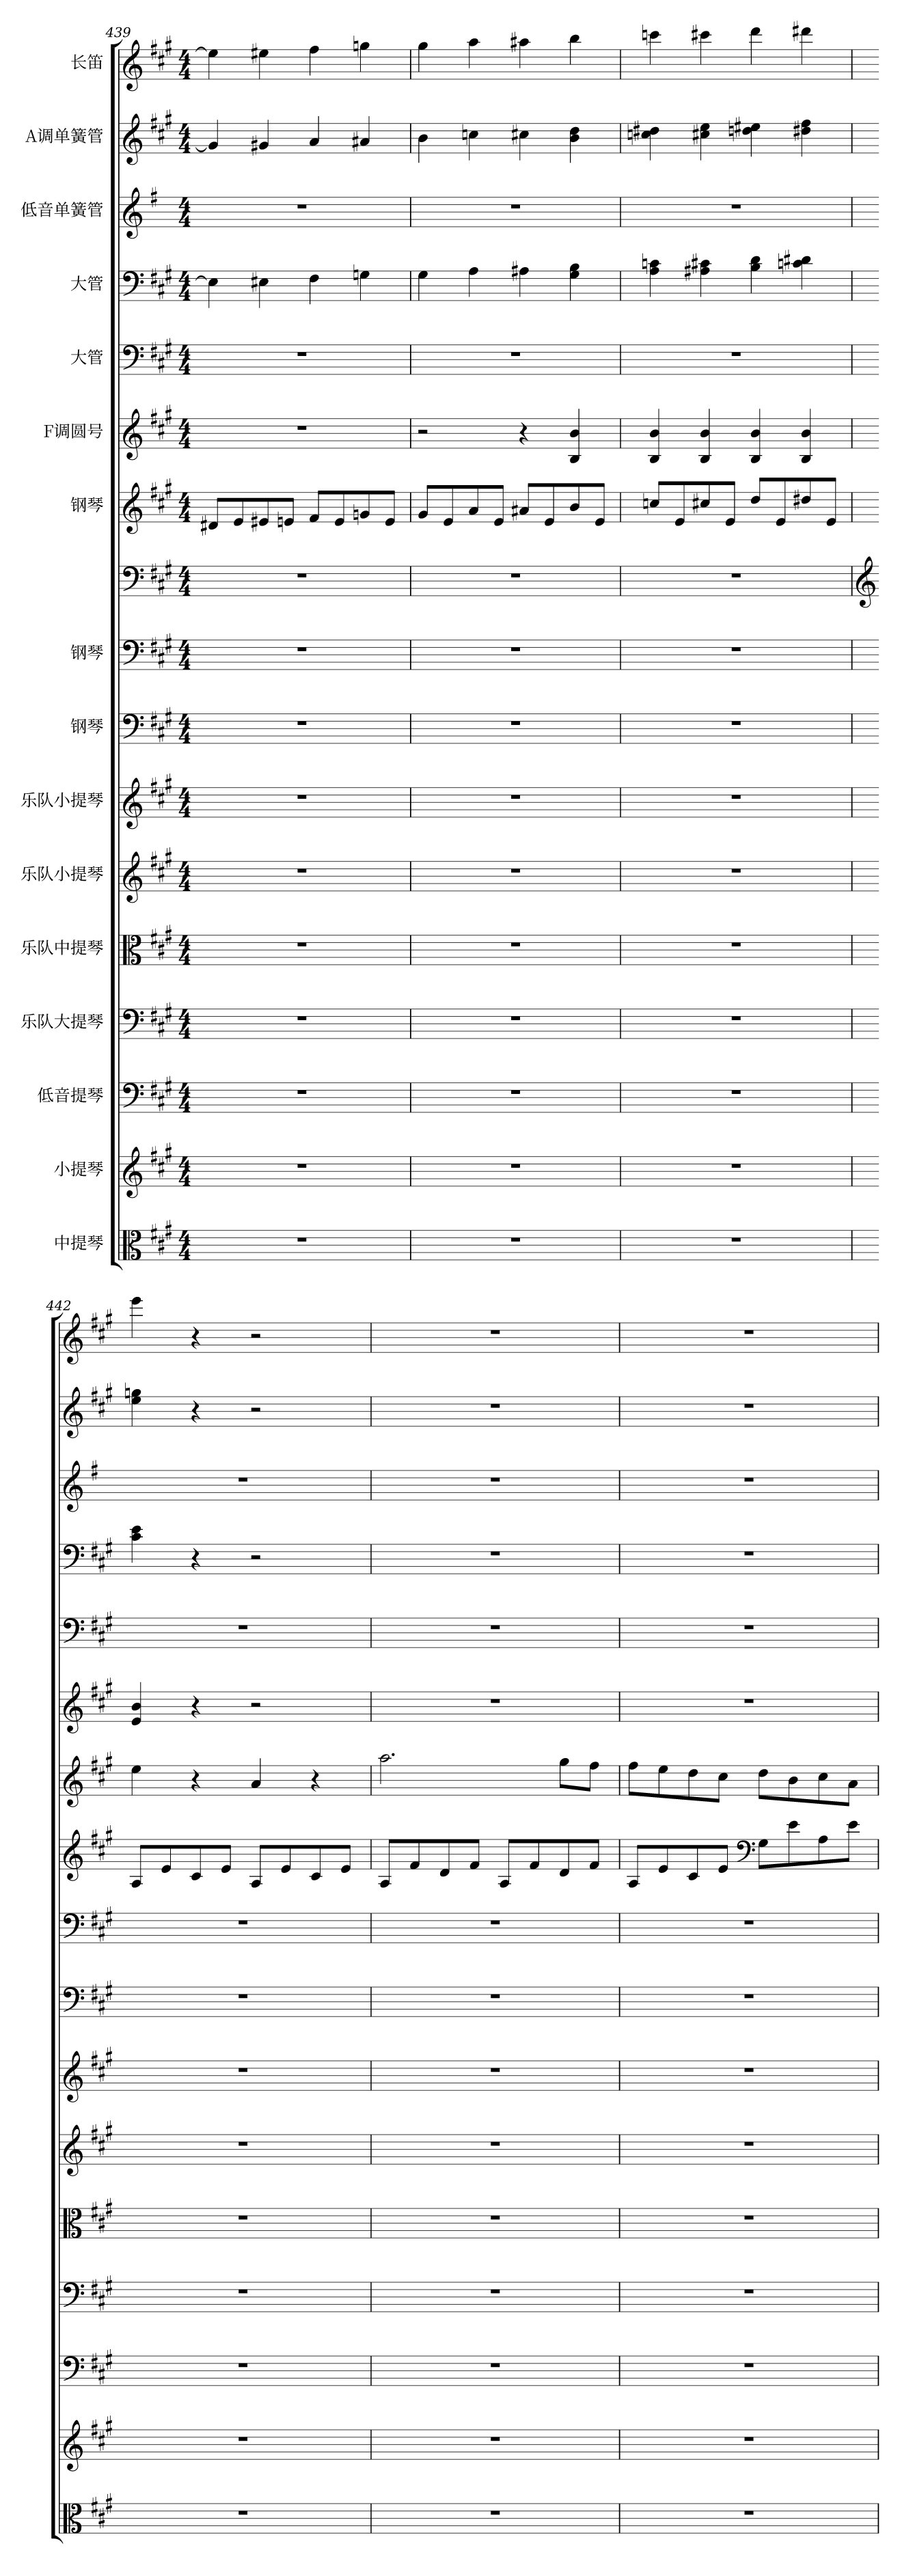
**kern	**kern	**kern	**kern	**kern	**kern	**kern	**kern	**kern	**kern	**kern	**kern	**kern	**kern	**kern	**kern	**kern
*part16	*part15	*part14	*part13	*part12	*part11	*part10	*part9	*part8	*part8	*part7	*part6	*part5	*part4	*part3	*part2	*part1
*staff17	*staff16	*staff15	*staff14	*staff13	*staff12	*staff11	*staff10	*staff9	*staff8	*staff7	*staff6	*staff5	*staff4	*staff3	*staff2	*staff1
*I"中提琴	*I"小提琴	*I"低音提琴	*I"乐队大提琴	*I"乐队中提琴	*I"乐队小提琴	*I"乐队小提琴	*I"钢琴	*I"钢琴	*	*I"钢琴	*I"F调圆号	*I"大管	*I"大管	*I"低音单簧管	*I"A调单簧管	*I"长笛
!!LO:PB:g=z
*clefC3	*clefG2	*clefF4	*clefF4	*clefC3	*clefG2	*clefG2	*clefF4	*clefF4	*clefF4	*clefG2	*clefG2	*clefF4	*clefF4	*clefG2	*clefG2	*clefG2
*	*	*ITrd7c12	*	*	*	*	*	*	*	*	*ITrd4c7	*	*	*ITrd8c14	*ITrd2c3	*
*k[f#c#g#]	*k[f#c#g#]	*k[f#c#g#]	*k[f#c#g#]	*k[f#c#g#]	*k[f#c#g#]	*k[f#c#g#]	*k[f#c#g#]	*k[f#c#g#]	*k[f#c#g#]	*k[f#c#g#]	*k[f#c#]	*k[f#c#g#]	*k[f#c#g#]	*k[f#]	*k[f#c#g#d#a#e#]	*k[f#c#g#]
*M4/4	*M4/4	*M4/4	*M4/4	*M4/4	*M4/4	*M4/4	*M4/4	*M4/4	*M4/4	*M4/4	*M4/4	*M4/4	*M4/4	*M4/4	*M4/4	*M4/4
=439	=439	=439	=439	=439	=439	=439	=439	=439	=439	=439	=439	=439	=439	=439	=439	=439
1r	1r	1r	1r	1r	1r	1r	1r	1r	1r	8d#X/L	1r	1r	4E\]	1r	4e/]	4ee\]
.	.	.	.	.	.	.	.	.	.	8e/	.	.	.	.	.	.
.	.	.	.	.	.	.	.	.	.	8e#X/	.	.	4E#X\	.	4e#X/	4ee#X\
.	.	.	.	.	.	.	.	.	.	8en/J	.	.	.	.	.	.
.	.	.	.	.	.	.	.	.	.	8f#/L	.	.	4F#\	.	4f#/	4ff#\
.	.	.	.	.	.	.	.	.	.	8e/	.	.	.	.	.	.
.	.	.	.	.	.	.	.	.	.	8gn/	.	.	4Gn\	.	4f##X/	4ggn\
.	.	.	.	.	.	.	.	.	.	8e/J	.	.	.	.	.	.
=440	=440	=440	=440	=440	=440	=440	=440	=440	=440	=440	=440	=440	=440	=440	=440	=440
1r	1r	1r	1r	1r	1r	1r	1r	1r	1r	8g#/L	2r	1r	4G#\	1r	4g#\	4gg#\
.	.	.	.	.	.	.	.	.	.	8e/	.	.	.	.	.	.
.	.	.	.	.	.	.	.	.	.	8a/	.	.	4A\	.	4an\	4aa\
.	.	.	.	.	.	.	.	.	.	8e/J	.	.	.	.	.	.
.	.	.	.	.	.	.	.	.	.	8a#X/L	4r	.	4A#X\	.	4a#X\	4aa#X\
.	.	.	.	.	.	.	.	.	.	8e/	.	.	.	.	.	.
.	.	.	.	.	.	.	.	.	.	8b/	4E/ 4e/	.	4G#\ 4B\	.	4g#\ 4b\	4bb\
.	.	.	.	.	.	.	.	.	.	8e/J	.	.	.	.	.	.
=441	=441	=441	=441	=441	=441	=441	=441	=441	=441	=441	=441	=441	=441	=441	=441	=441
1r	1r	1r	1r	1r	1r	1r	1r	1r	1r	8ccn/L	4E/ 4e/	1r	4A\ 4cn\	1r	4an\ 4b#X\	4cccn\
.	.	.	.	.	.	.	.	.	.	8e/	.	.	.	.	.	.
.	.	.	.	.	.	.	.	.	.	8cc#X/	4E/ 4e/	.	4A#X\ 4c#X\	.	4a#X\ 4cc#\	4ccc#X\
.	.	.	.	.	.	.	.	.	.	8e/J	.	.	.	.	.	.
.	.	.	.	.	.	.	.	.	.	8dd/L	4E/ 4e/	.	4B\ 4d\	.	4bn\ 4cc##X\	4ddd\
.	.	.	.	.	.	.	.	.	.	8e/	.	.	.	.	.	.
.	.	.	.	.	.	.	.	.	.	8dd#X/	4E/ 4e/	.	4cn\ 4d#X\	.	4b#X\ 4dd#\	4ddd#X\
.	.	.	.	.	.	.	.	.	.	8e/J	.	.	.	.	.	.
!!LO:PB:g=z
=442	=442	=442	=442	=442	=442	=442	=442	=442	=442	=442	=442	=442	=442	=442	=442	=442
*	*	*	*	*	*	*	*	*	*clefG2	*	*	*	*	*	*	*
*	*	*	*	*	*	*	*	*	*	*	*	*	*	*	*	*MM260
1r	1r	1r	1r	1r	1r	1r	1r	1r	8A/L	4ee\	4A/ 4e/	1r	4c#\ 4e\	1r	4cc#\ 4een\	4eee\
.	.	.	.	.	.	.	.	.	8e/	.	.	.	.	.	.	.
.	.	.	.	.	.	.	.	.	8c#/	4r	4r	.	4r	.	4r	4r
.	.	.	.	.	.	.	.	.	8e/J	.	.	.	.	.	.	.
.	.	.	.	.	.	.	.	.	8A/L	4a/	2r	.	2r	.	2r	2r
.	.	.	.	.	.	.	.	.	8e/	.	.	.	.	.	.	.
.	.	.	.	.	.	.	.	.	8c#/	4r	.	.	.	.	.	.
.	.	.	.	.	.	.	.	.	8e/J	.	.	.	.	.	.	.
=443	=443	=443	=443	=443	=443	=443	=443	=443	=443	=443	=443	=443	=443	=443	=443	=443
1r	1r	1r	1r	1r	1r	1r	1r	1r	8A/L	2.aa\	1r	1r	1r	1r	1r	1r
.	.	.	.	.	.	.	.	.	8f#/	.	.	.	.	.	.	.
.	.	.	.	.	.	.	.	.	8d/	.	.	.	.	.	.	.
.	.	.	.	.	.	.	.	.	8f#/J	.	.	.	.	.	.	.
.	.	.	.	.	.	.	.	.	8A/L	.	.	.	.	.	.	.
.	.	.	.	.	.	.	.	.	8f#/	.	.	.	.	.	.	.
.	.	.	.	.	.	.	.	.	8d/	8gg#\L	.	.	.	.	.	.
.	.	.	.	.	.	.	.	.	8f#/J	8ff#\J	.	.	.	.	.	.
=444	=444	=444	=444	=444	=444	=444	=444	=444	=444	=444	=444	=444	=444	=444	=444	=444
1r	1r	1r	1r	1r	1r	1r	1r	1r	8A/L	8ff#\L	1r	1r	1r	1r	1r	1r
.	.	.	.	.	.	.	.	.	8e/	8ee\	.	.	.	.	.	.
.	.	.	.	.	.	.	.	.	8c#/	8dd\	.	.	.	.	.	.
.	.	.	.	.	.	.	.	.	8e/J	8cc#\J	.	.	.	.	.	.
*	*	*	*	*	*	*	*	*	*clefF4	*	*	*	*	*	*	*
.	.	.	.	.	.	.	.	.	8G#\L	8dd\L	.	.	.	.	.	.
.	.	.	.	.	.	.	.	.	8e\	8b\	.	.	.	.	.	.
.	.	.	.	.	.	.	.	.	8A\	8cc#\	.	.	.	.	.	.
.	.	.	.	.	.	.	.	.	8e\J	8a\J	.	.	.	.	.	.
=	=	=	=	=	=	=	=	=	=	=	=	=	=	=	=	=
*-	*-	*-	*-	*-	*-	*-	*-	*-	*-	*-	*-	*-	*-	*-	*-	*-
